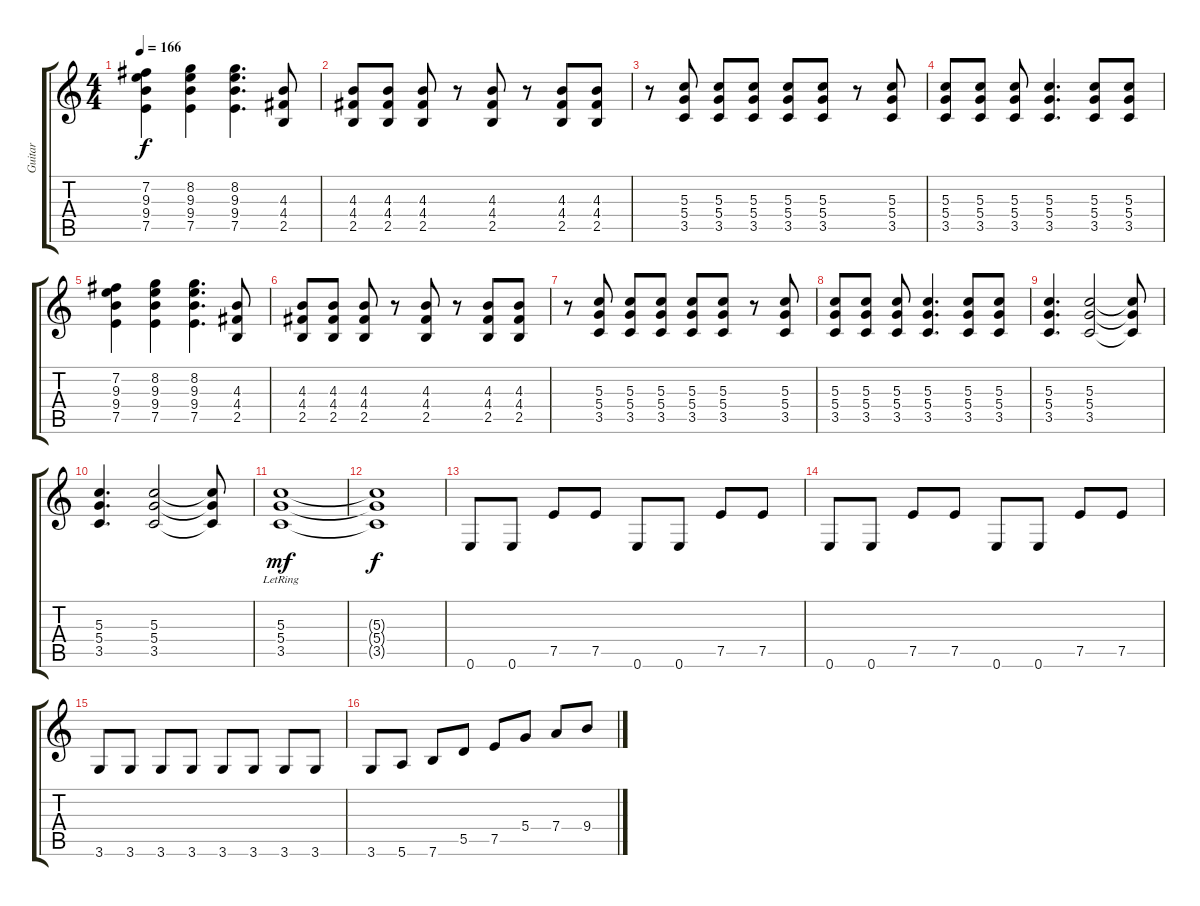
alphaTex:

\track ("Guitar" "Guitar") {instrument distortionguitar}
\staff {score tabs}
\tuning (E4 B3 G3 D3 A2 E2) {hide}
\ts (4 4)
\tempo 166
\clef g2
\ks c
(7.2 9.3 9.4 7.5).4{dy f} (8.2 9.3 9.4 7.5).4 (8.2 9.3 9.4 7.5).4{d} (4.3 4.4 2.5).8 |
(4.3 4.4 2.5).8 (4.3 4.4 2.5).8 (4.3 4.4 2.5).8 r.8 (4.3 4.4 2.5).8 r.8 (4.3 4.4 2.5).8 (4.3 4.4 2.5).8 |
r.8 (5.3 5.4 3.5).8 (5.3 5.4 3.5).8 (5.3 5.4 3.5).8 (5.3 5.4 3.5).8 (5.3 5.4 3.5).8 r.8 (5.3 5.4 3.5).8 |
(5.3 5.4 3.5).8 (5.3 5.4 3.5).8 (5.3 5.4 3.5).8 (5.3 5.4 3.5).4{d} (5.3 5.4 3.5).8 (5.3 5.4 3.5).8 |
(7.2 9.3 9.4 7.5).4 (8.2 9.3 9.4 7.5).4 (8.2 9.3 9.4 7.5).4{d} (4.3 4.4 2.5).8 |
(4.3 4.4 2.5).8 (4.3 4.4 2.5).8 (4.3 4.4 2.5).8 r.8 (4.3 4.4 2.5).8 r.8 (4.3 4.4 2.5).8 (4.3 4.4 2.5).8 |
r.8 (5.3 5.4 3.5).8 (5.3 5.4 3.5).8 (5.3 5.4 3.5).8 (5.3 5.4 3.5).8 (5.3 5.4 3.5).8 r.8 (5.3 5.4 3.5).8 |
(5.3 5.4 3.5).8 (5.3 5.4 3.5).8 (5.3 5.4 3.5).8 (5.3 5.4 3.5).4{d} (5.3 5.4 3.5).8 (5.3 5.4 3.5).8 |
(5.3 5.4 3.5).4{d} (5.3 5.4 3.5).2 (5.3{t} 5.4{t} 3.5{t}).8 |
(5.3 5.4 3.5).4{d} (5.3 5.4 3.5).2 (5.3{t} 5.4{t} 3.5{t}).8 |
(5.3{lr} 5.4{lr} 3.5{lr}).1{dy mf} |
(5.3{t} 5.4{t} 3.5{t}).1{dy f} |
0.6.8 0.6.8 7.5.8 7.5.8 0.6.8 0.6.8 7.5.8 7.5.8 |
0.6.8 0.6.8 7.5.8 7.5.8 0.6.8 0.6.8 7.5.8 7.5.8 |
3.6.8 3.6.8 3.6.8 3.6.8 3.6.8 3.6.8 3.6.8 3.6.8 |
3.6.8 5.6.8 7.6.8 5.5.8 7.5.8 5.4.8 7.4.8 9.4.8
